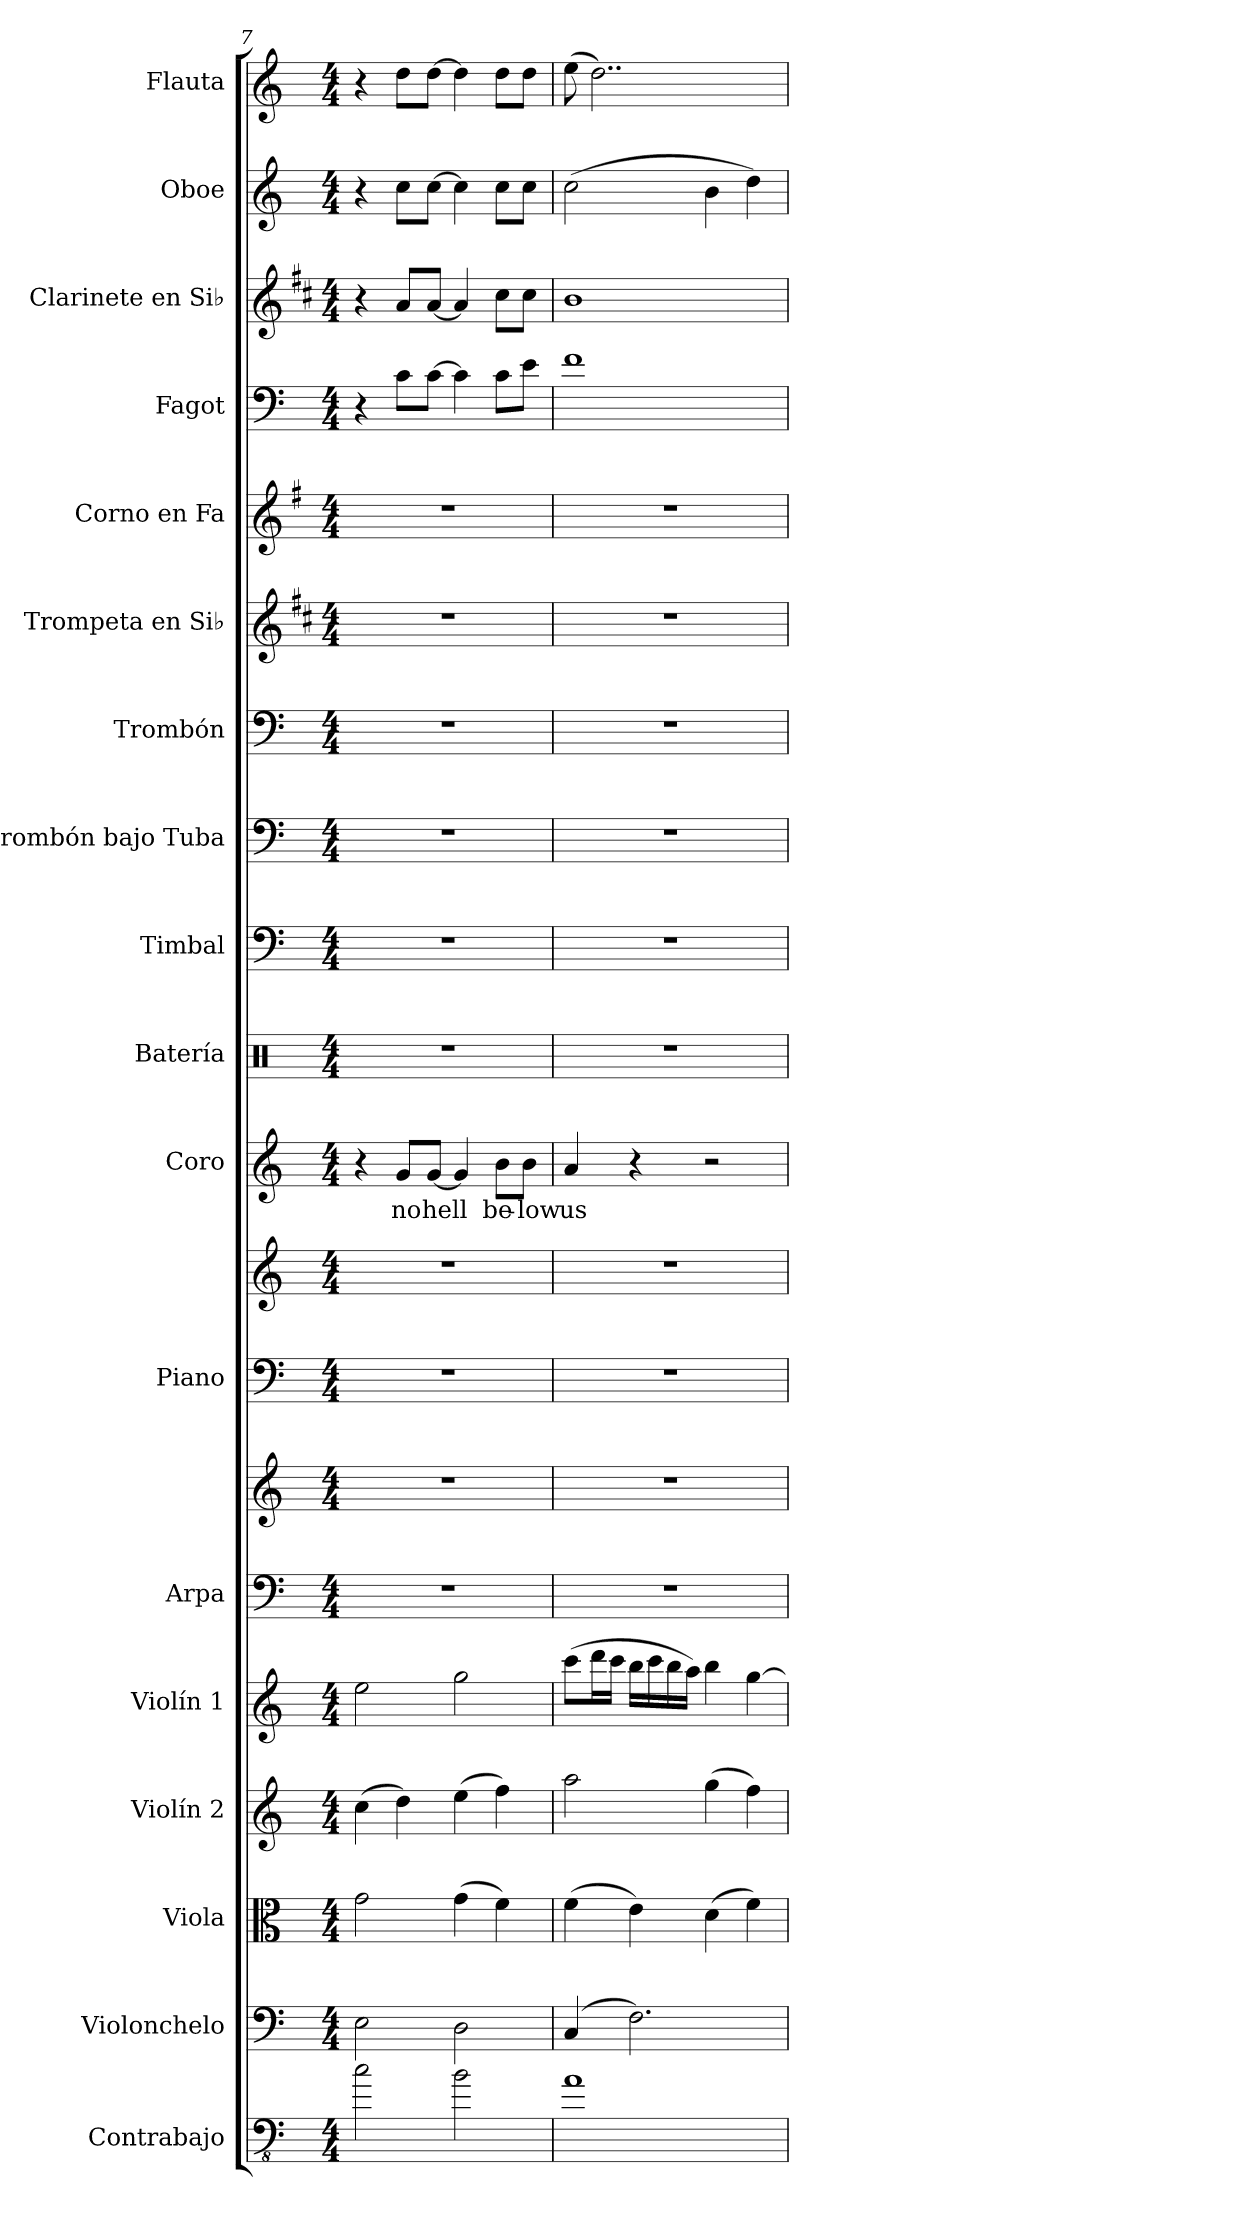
**kern	**kern	**kern	**kern	**kern	**kern	**kern	**kern	**kern	**kern	**text	**kern	**kern	**kern	**kern	**kern	**kern	**kern	**kern	**kern	**kern
*part18	*part17	*part16	*part15	*part14	*part13	*part13	*part12	*part12	*part11	*part11	*part10	*part9	*part8	*part7	*part6	*part5	*part4	*part3	*part2	*part1
*staff20	*staff19	*staff18	*staff17	*staff16	*staff15	*staff14	*staff13	*staff12	*staff11	*staff11	*staff10	*staff9	*staff8	*staff7	*staff6	*staff5	*staff4	*staff3	*staff2	*staff1
*I"Contrabajo	*I"Violonchelo	*I"Viola	*I"Violín 2	*I"Violín 1	*I"Arpa	*	*I"Piano	*	*I"Coro	*	*I"Batería	*I"Timbal	*I"Trombón bajo Tuba	*I"Trombón	*I"Trompeta en Si♭	*I"Corno en Fa	*I"Fagot	*I"Clarinete en Si♭	*I"Oboe	*I"Flauta
*I'Cb.	*I'Vlc.	*I'Vla.	*I'Vln. 2	*I'Vln. 1	*I'Arp.	*	*I'Pno.	*	*I'Coro	*	*I'Bat.	*I'Timb.	*I'Tbn. b. Tba.	*I'Tbn.	*I'Tpt. Si♭	*I'Cor.	*I'Fag.	*I'Cl. Si♭	*I'Ob.	*I'Fl.
*clefFv4	*clefF4	*clefC3	*clefG2	*clefG2	*clefF4	*clefG2	*clefF4	*clefG2	*clefG2	*	*clefX	*clefF4	*clefF4	*clefF4	*clefG2	*clefG2	*clefF4	*clefG2	*clefG2	*clefG2
*ITrd7c12	*	*	*	*	*	*	*	*	*	*	*	*	*	*	*ITrd1c2	*ITrd4c7	*	*ITrd1c2	*	*
*k[]	*k[]	*k[]	*k[]	*k[]	*k[]	*k[]	*k[]	*k[]	*k[]	*	*k[]	*k[]	*k[]	*k[]	*k[]	*k[]	*k[]	*k[]	*k[]	*k[]
*M4/4	*M4/4	*M4/4	*M4/4	*M4/4	*M4/4	*M4/4	*M4/4	*M4/4	*M4/4	*	*M4/4	*M4/4	*M4/4	*M4/4	*M4/4	*M4/4	*M4/4	*M4/4	*M4/4	*M4/4
=7	=7	=7	=7	=7	=7	=7	=7	=7	=7	=7	=7	=7	=7	=7	=7	=7	=7	=7	=7	=7
2C\	2E\	2g\	(4cc\	2ee\	1r	1r	1r	1r	4r	.	1r	1r	1r	1r	1r	1r	4r	4r	4r	4r
!	!	!	!	!	!	!	!	!	!	!LO:LY:b	!	!	!	!	!	!	!	!	!	!
.	.	.	4dd\)	.	.	.	.	.	8g/L	no	.	.	.	.	.	.	8c\L	8g/L	8cc\L	8dd\L
!	!	!	!	!	!	!	!	!	!	!LO:LY:b	!	!	!	!	!	!	!	!	!	!
.	.	.	.	.	.	.	.	.	[8g/J	hell	.	.	.	.	.	.	[8c\J	[8g/J	[8cc\J	[8dd\J
2BB\	2D\	(4g\	(4ee\	2gg\	.	.	.	.	4g/]	.	.	.	.	.	.	.	4c\]	4g/]	4cc\]	4dd\]
!	!	!	!	!	!	!	!	!	!	!LO:LY:b	!	!	!	!	!	!	!	!	!	!
.	.	4f\)	4ff\)	.	.	.	.	.	8b\L	be-	.	.	.	.	.	.	8c\L	8b\L	8cc\L	8dd\L
!	!	!	!	!	!	!	!	!	!	!LO:LY:b	!	!	!	!	!	!	!	!	!	!
.	.	.	.	.	.	.	.	.	8b\J	-low	.	.	.	.	.	.	8e\J	8b\J	8cc\J	8dd\J
=8	=8	=8	=8	=8	=8	=8	=8	=8	=8	=8	=8	=8	=8	=8	=8	=8	=8	=8	=8	=8
!	!	!	!	!	!	!	!	!	!	!LO:LY:b	!	!	!	!	!	!	!	!	!	!
1AA	(4C/	(4f\	2aa\	(8ccc\L	1r	1r	1r	1r	4a/	us	1r	1r	1r	1r	1r	1r	1f	1a	(2cc\	(8ee\
.	.	.	.	16ddd\L	.	.	.	.	.	.	.	.	.	.	.	.	.	.	.	2..dd\)
.	.	.	.	16ccc\JJ	.	.	.	.	.	.	.	.	.	.	.	.	.	.	.	.
.	2.F\)	4e\)	.	16bb\LL	.	.	.	.	4r	.	.	.	.	.	.	.	.	.	.	.
.	.	.	.	16ccc\	.	.	.	.	.	.	.	.	.	.	.	.	.	.	.	.
.	.	.	.	16bb\	.	.	.	.	.	.	.	.	.	.	.	.	.	.	.	.
.	.	.	.	16aa\JJ)	.	.	.	.	.	.	.	.	.	.	.	.	.	.	.	.
.	.	(4d\	(4gg\	4bb\	.	.	.	.	2r	.	.	.	.	.	.	.	.	.	4b\	.
.	.	4f\)	4ff\)	[4gg\	.	.	.	.	.	.	.	.	.	.	.	.	.	.	4dd\)	.
=	=	=	=	=	=	=	=	=	=	=	=	=	=	=	=	=	=	=	=	=
*-	*-	*-	*-	*-	*-	*-	*-	*-	*-	*-	*-	*-	*-	*-	*-	*-	*-	*-	*-	*-
